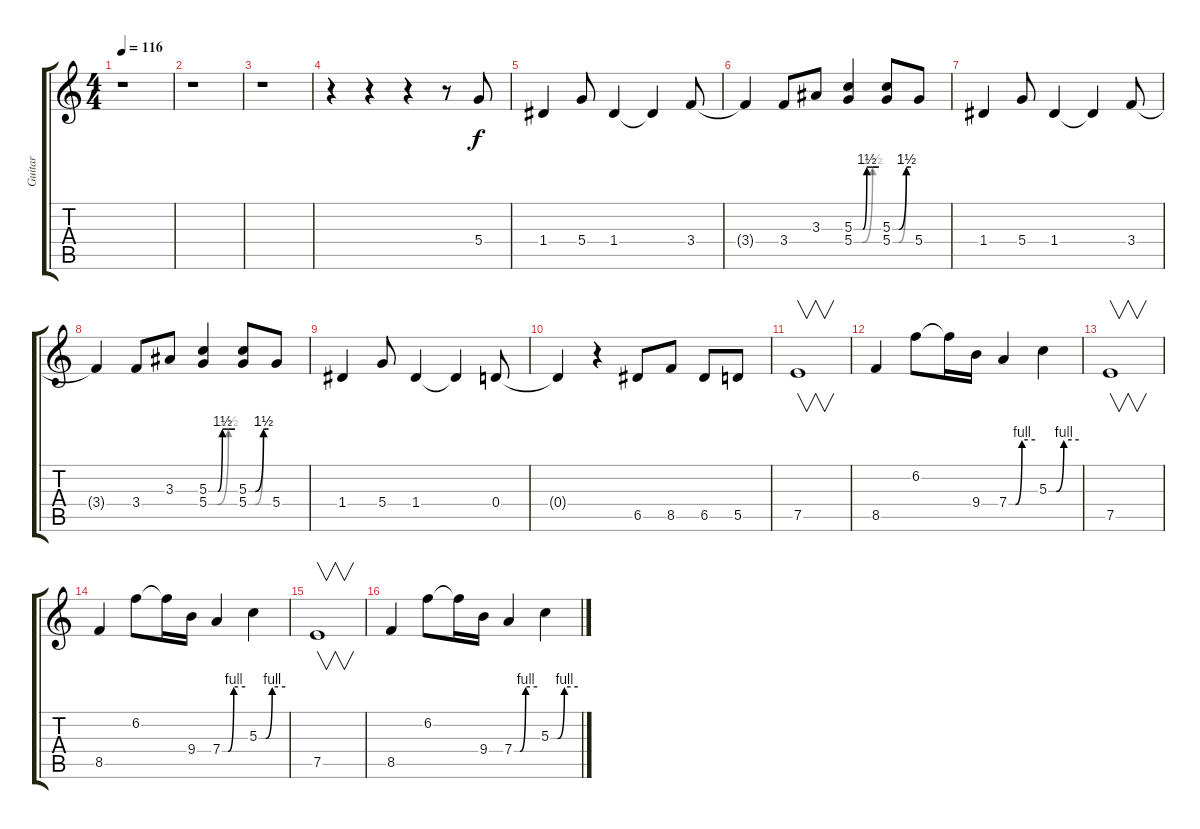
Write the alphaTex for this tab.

\track ("Guitar" "Guitar") {instrument distortionguitar}
\staff {score tabs}
\tuning (E4 B3 G3 D3 A2 E2) {hide}
\ts (4 4)
\tempo 116
\clef g2
\ks c
r.1{dy f} |
r.1 |
r.1 |
r.4 r.4 r.4 r.8 5.4.8{instrument overdrivenguitar} |
1.4.4 5.4.8 1.4.4 1.4{t}.4 3.4.8 |
3.4{t}.4 3.4.8 3.3.8 (5.3{be (custom 0 0 21 0 31 6 45 6 60 6)} 5.4{be (custom 0 0 20 0 45 6 50 6 54 6 60 6)}).4 (5.3{be (custom 0 0 20 0 45 6 49 6 55 6 60 6)} 5.4{be (custom 0 0 20 0 45 6 60 6)}).8 5.4.8 |
1.4.4 5.4.8 1.4.4 1.4{t}.4 3.4.8 |
3.4{t}.4 3.4.8 3.3.8 (5.3{be (custom 0 0 21 0 31 6 45 6 60 6)} 5.4{be (custom 0 0 20 0 45 6 50 6 54 6 60 6)}).4 (5.3{be (custom 0 0 20 0 45 6 49 6 55 6 60 6)} 5.4{be (custom 0 0 20 0 45 6 60 6)}).8 5.4.8 |
1.4.4 5.4.8 1.4.4 1.4{t}.4 0.4.8 |
0.4{t}.4 r.4 6.5.8 8.5.8 6.5.8 5.5.8 |
7.5.1{v} |
8.5.4 6.2.8 6.2{t}.16 9.4.16 7.4{be (custom 0 0 15 0 30 4 60 4)}.4 5.3{be (custom 0 0 15 0 30 4 60 4)}.4 |
7.5.1{v} |
8.5.4 6.2.8 6.2{t}.16 9.4.16 7.4{be (custom 0 0 15 0 30 4 60 4)}.4 5.3{be (custom 0 0 15 0 30 4 60 4)}.4 |
7.5.1{v} |
8.5.4 6.2.8 6.2{t}.16 9.4.16 7.4{be (custom 0 0 15 0 30 4 60 4)}.4 5.3{be (custom 0 0 15 0 30 4 60 4)}.4
